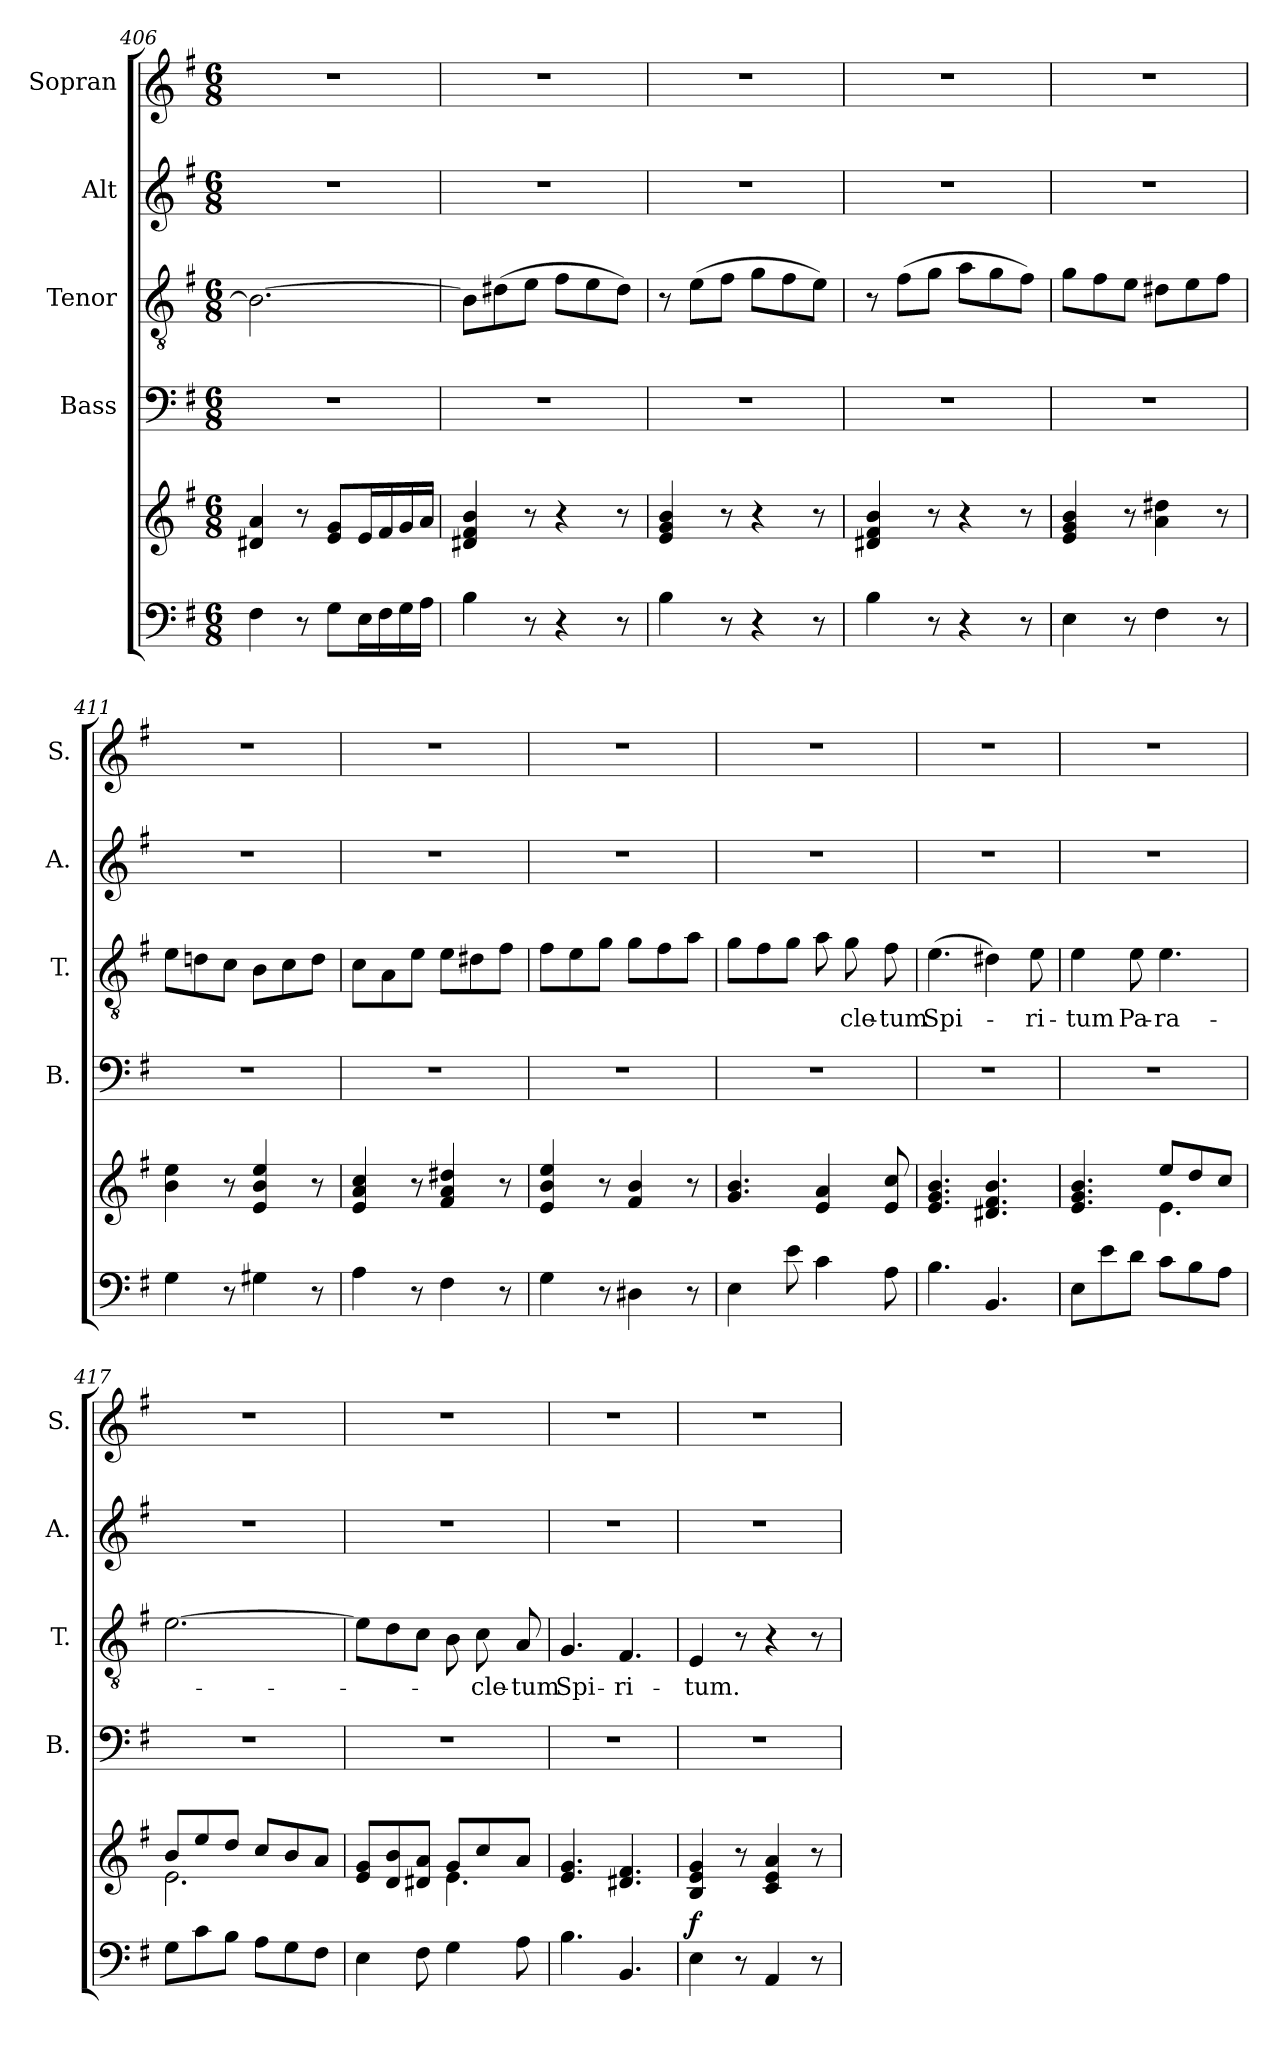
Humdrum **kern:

**kern	**kern	**dynam	**kern	**kern	**text	**kern	**kern
*part5	*part5	*part5	*part4	*part3	*part3	*part2	*part1
*staff6	*staff5	*staff5/6	*staff4	*staff3	*staff3	*staff2	*staff1
*	*	*	*I"Bass	*I"Tenor	*	*I"Alt	*I"Sopran
*	*	*	*I'B.	*I'T.	*	*I'A.	*I'S.
*clefF4	*clefG2	*	*clefF4	*clefGv2	*	*clefG2	*clefG2
*k[f#]	*k[f#]	*	*k[f#]	*k[f#]	*	*k[f#]	*k[f#]
*G:	*G:	*	*G:	*G:	*	*G:	*G:
*M6/8	*M6/8	*	*M6/8	*M6/8	*	*M6/8	*M6/8
=406	=406	=406	=406	=406	=406	=406	=406
4F#\	4d#X/ 4a/	.	2.r	2.B\_	.	2.r	2.r
8r	8r	.	.	.	.	.	.
8G\L	8e/ 8g/L	.	.	.	.	.	.
16E\L	16e/L	.	.	.	.	.	.
16F#\	16f#/	.	.	.	.	.	.
16G\	16g/	.	.	.	.	.	.
16A\JJ	16a/JJ	.	.	.	.	.	.
=407	=407	=407	=407	=407	=407	=407	=407
4B\	4d#X/ 4f#/ 4b/	.	2.r	8B\L]	.	2.r	2.r
.	.	.	.	(>8d#X\	.	.	.
8r	8r	.	.	8e\J	.	.	.
4r	4r	.	.	8f#\L	.	.	.
.	.	.	.	8e\	.	.	.
8r	8r	.	.	8d#\J)	.	.	.
=408	=408	=408	=408	=408	=408	=408	=408
4B\	4e/ 4g/ 4b/	.	2.r	8r	.	2.r	2.r
.	.	.	.	(>8e\L	.	.	.
8r	8r	.	.	8f#\J	.	.	.
4r	4r	.	.	8g\L	.	.	.
.	.	.	.	8f#\	.	.	.
8r	8r	.	.	8e\J)	.	.	.
=409	=409	=409	=409	=409	=409	=409	=409
4B\	4d#X/ 4f#/ 4b/	.	2.r	8r	.	2.r	2.r
.	.	.	.	(>8f#\L	.	.	.
8r	8r	.	.	8g\J	.	.	.
4r	4r	.	.	8a\L	.	.	.
.	.	.	.	8g\	.	.	.
8r	8r	.	.	8f#\J)	.	.	.
=410	=410	=410	=410	=410	=410	=410	=410
4E\	4e/ 4g/ 4b/	.	2.r	8g\L	.	2.r	2.r
.	.	.	.	8f#\	.	.	.
8r	8r	.	.	8e\J	.	.	.
4F#\	4a\ 4dd#X\	.	.	8d#X\L	.	.	.
.	.	.	.	8e\	.	.	.
8r	8r	.	.	8f#\J	.	.	.
=411	=411	=411	=411	=411	=411	=411	=411
4G\	4b\ 4ee\	.	2.r	8e\L	.	2.r	2.r
.	.	.	.	8dn\	.	.	.
8r	8r	.	.	8c\J	.	.	.
4G#X\	4e/ 4b/ 4ee/	.	.	8B\L	.	.	.
.	.	.	.	8c\	.	.	.
8r	8r	.	.	8d\J	.	.	.
=412	=412	=412	=412	=412	=412	=412	=412
4A\	4e/ 4a/ 4cc/	.	2.r	8c\L	.	2.r	2.r
.	.	.	.	8A\	.	.	.
8r	8r	.	.	8e\J	.	.	.
4F#\	4f#/ 4a/ 4dd#X/	.	.	8e\L	.	.	.
.	.	.	.	8d#X\	.	.	.
8r	8r	.	.	8f#\J	.	.	.
!!LO:PB:g=z
=413	=413	=413	=413	=413	=413	=413	=413
4G\	4e/ 4b/ 4ee/	.	2.r	8f#\L	.	2.r	2.r
.	.	.	.	8e\	.	.	.
8r	8r	.	.	8g\J	.	.	.
4D#X\	4f#/ 4b/	.	.	8g\L	.	.	.
.	.	.	.	8f#\	.	.	.
8r	8r	.	.	8a\J	.	.	.
=414	=414	=414	=414	=414	=414	=414	=414
4E\	4.g/ 4.b/	.	2.r	8g\L	.	2.r	2.r
.	.	.	.	8f#\	.	.	.
8e\	.	.	.	8g\J	.	.	.
4c\	4e/ 4a/	.	.	8a\	.	.	.
!	!	!	!	!	!LO:LY:b	!	!
.	.	.	.	8g\	-cle-	.	.
!	!	!	!	!	!LO:LY:b	!	!
8A\	8e/ 8cc/	.	.	8f#\	-tum	.	.
=415	=415	=415	=415	=415	=415	=415	=415
!	!	!	!	!	!LO:LY:b	!	!
4.B\	4.e/ 4.g/ 4.b/	.	2.r	(>4.e\	Spi-	2.r	2.r
4.BB/	4.d#X/ 4.f#/ 4.b/	.	.	4d#X\)	.	.	.
!	!	!	!	!	!LO:LY:b	!	!
.	.	.	.	8e\	-ri-	.	.
=416	=416	=416	=416	=416	=416	=416	=416
*	*^	*	*	*	*	*	*
!	!	!	!	!	!	!LO:LY:b	!	!
8E\L	4.e/ 4.g/ 4.b/	4.ryy	.	2.r	4e\	-tum	2.r	2.r
8e\	.	.	.	.	.	.	.	.
!	!	!	!	!	!	!LO:LY:b	!	!
8d\J	.	.	.	.	8e\	Pa-	.	.
!	!	!	!	!	!	!LO:LY:b	!	!
8c\L	8ee/L	4.e\	.	.	4.e\	-ra-	.	.
8B\	8dd/	.	.	.	.	.	.	.
8A\J	8cc/J	.	.	.	.	.	.	.
=417	=417	=417	=417	=417	=417	=417	=417	=417
8G\L	8b/L	2.e\	.	2.r	[2.e\	.	2.r	2.r
8c\	8ee/	.	.	.	.	.	.	.
8B\J	8dd/J	.	.	.	.	.	.	.
8A\L	8cc/L	.	.	.	.	.	.	.
8G\	8b/	.	.	.	.	.	.	.
8F#\J	8a/J	.	.	.	.	.	.	.
=418	=418	=418	=418	=418	=418	=418	=418	=418
4E\	8e/ 8g/L	4.ryy	.	2.r	8e\L]	.	2.r	2.r
.	8d/ 8b/	.	.	.	8d\	.	.	.
8F#\	8d#X/ 8a/J	.	.	.	8c\J	.	.	.
4G\	8g/L	4.e\	.	.	8B\	.	.	.
!	!	!	!	!	!	!LO:LY:b	!	!
.	8cc/	.	.	.	8c\	-cle-	.	.
!	!	!	!	!	!	!LO:LY:b	!	!
8A\	8a/J	.	.	.	8A/	-tum	.	.
*	*v	*v	*	*	*	*	*	*
=419	=419	=419	=419	=419	=419	=419	=419
!	!	!	!	!	!LO:LY:b	!	!
4.B\	4.e/ 4.g/	.	2.r	4.G/	Spi-	2.r	2.r
!	!	!	!	!	!LO:LY:b	!	!
4.BB/	4.d#X/ 4.f#/	.	.	4.F#/	-ri-	.	.
=420	=420	=420	=420	=420	=420	=420	=420
!	!	!LO:DY:a=2	!	!	!LO:LY:b	!	!
4E\	4B/ 4e/ 4g/	f	2.r	4E/	-tum.	2.r	2.r
8r	8r	.	.	8r	.	.	.
4AA/	4c/ 4e/ 4a/	.	.	4r	.	.	.
8r	8r	.	.	8r	.	.	.
=	=	=	=	=	=	=	=
*-	*-	*-	*-	*-	*-	*-	*-
